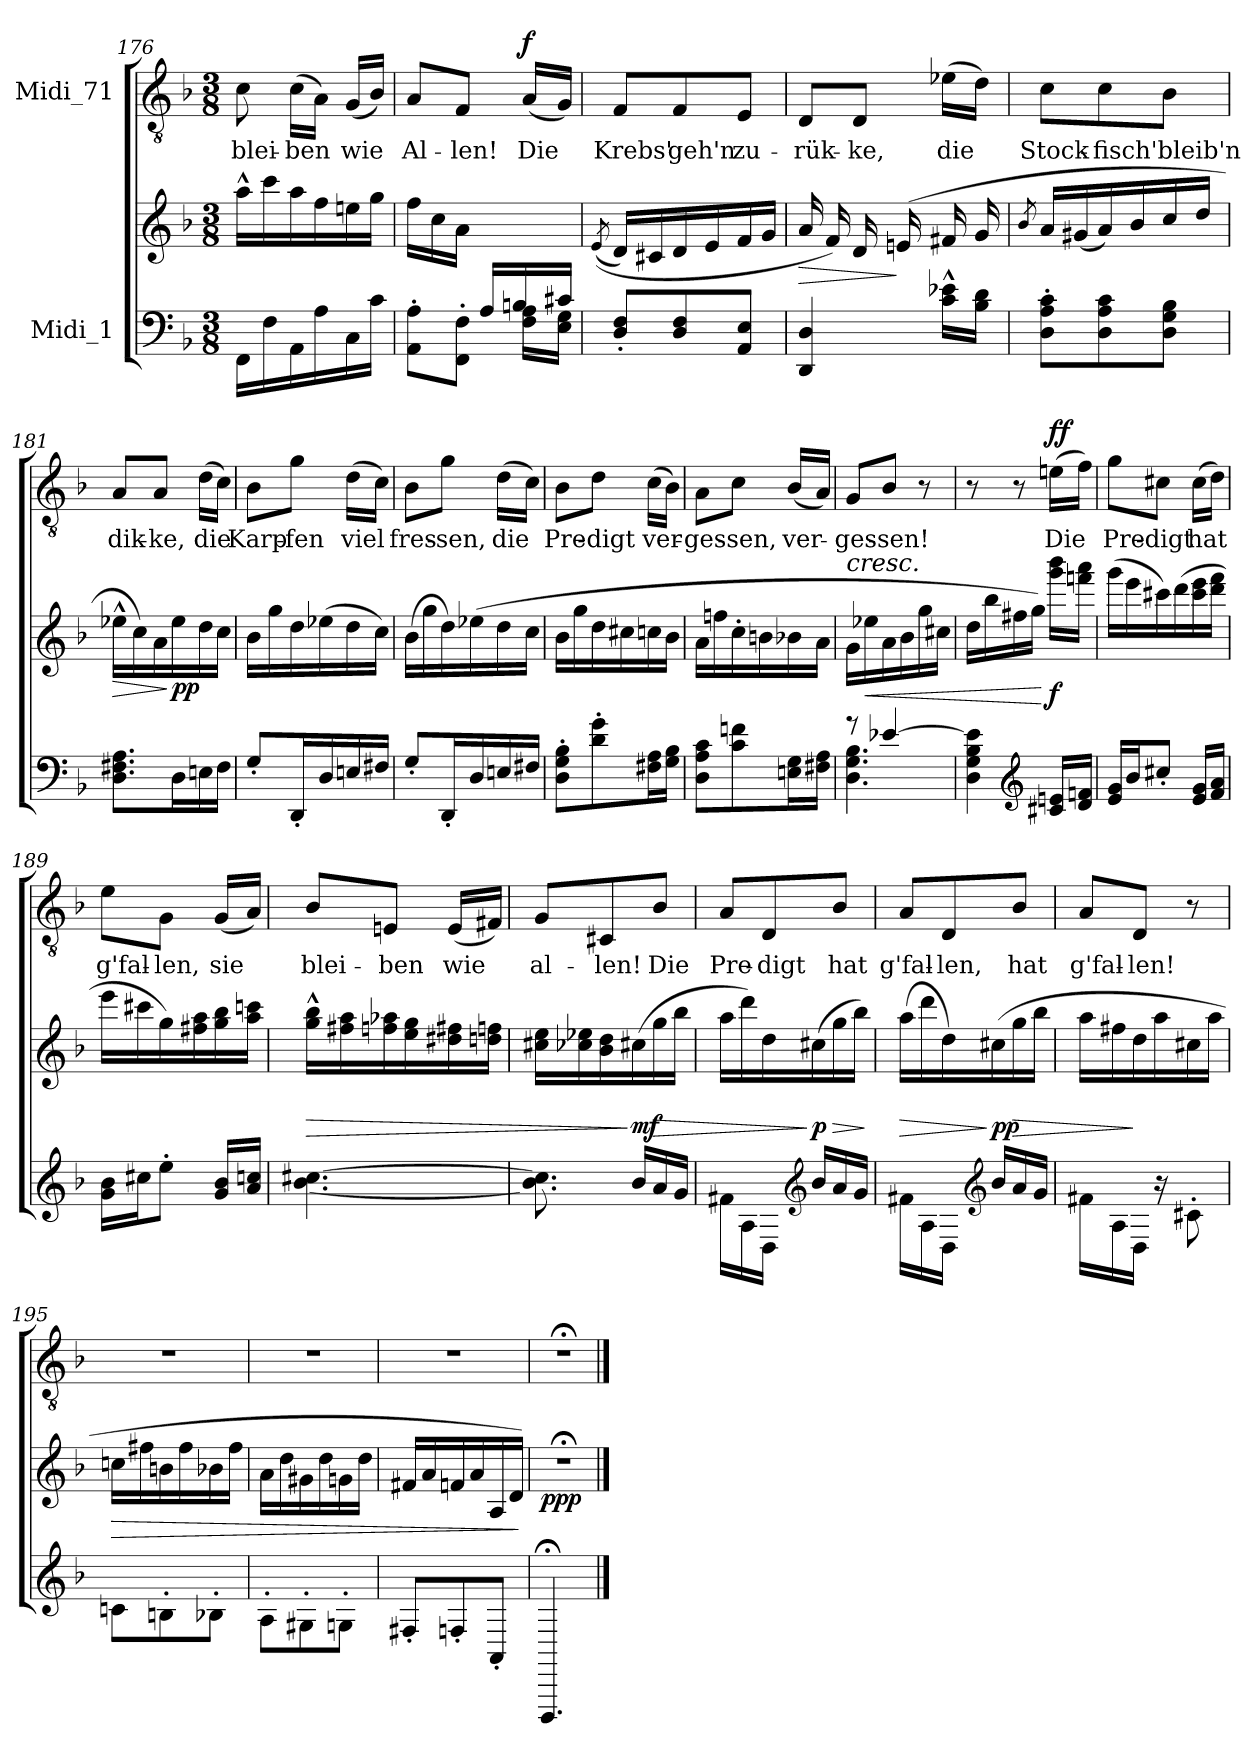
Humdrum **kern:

**kern	**kern	**dynam	**kern	**text	**dynam
*part2	*part2	*part2	*part1	*part1	*part1
*staff3	*staff2	*staff2/3	*staff1	*staff1	*staff1
*I"Midi_1	*	*	*I"Midi_71	*	*
*clefF4	*clefG2	*	*clefGv2	*	*
*k[b-]	*k[b-]	*	*k[b-]	*	*
*F:	*F:	*	*F:	*	*
*M3/8	*M3/8	*	*M3/8	*	*
=176	=176	=176	=176	=176	=176
*^	*	*	*	*	*
!	!	!	!	!	!LO:LY:b	!
16FF\LL	4ryy	16aa^^\LL	.	8c\	blei-	.
16F\	.	16ccc\	.	.	.	.
!	!	!	!	!	!LO:LY:b	!
16AA\	.	16aa\	.	(>16c\LL	-ben	.
16A\	.	16ff\	.	16A\JJ)	.	.
!	!	!	!	!	!LO:LY:b	!
16C\	8ryy	16eeni\	.	(<16G/LL	wie	.
16c\JJ	.	16gg\JJ	.	16B-/JJ)	.	.
=177	=177	=177	=177	=177	=177	=177
!	!	!	!	!	!LO:LY:b	!
8AA\' 8A\'L	8.ryy	16ff\LL	.	8A/L	Al-	.
.	.	16cc\	.	.	.	.
!	!	!	!	!	!LO:LY:b	!
8FF\' 8F\'J	.	16a\JJ	.	8F/J	-len!	.
.	16A/LL	8ryy	.	.	.	.
!	!	!	!	!	!LO:LY:b	!LO:DY:b
16F\ 16A\LL	16Bn/	.	.	(<16A/LL	Die	f
16E\ 16G\JJ	16c#X/JJ	16ryy	.	16G/JJ)	.	.
*v	*v	*	*	*	*	*
!!LO:LB:g=z
=178	=178	=178	=178	=178	=178
.	(<(>8qe/	.	.	.	.
!	!	!	!	!LO:LY:b	!
8D/' 8F/'L	16d/LL)	.	8F/L	Krebs'	.
.	16c#X/	.	.	.	.
!	!	!	!	!LO:LY:b	!
8D/ 8F/	16d/	.	8F/	geh'n	.
.	16e/	.	.	.	.
!	!	!	!	!LO:LY:b	!
8AA/ 8E/J	16f/	.	8E/J	zu-	.
.	16g/JJ	.	.	.	.
=179	=179	=179	=179	=179	=179
!	!	!LO:HP:b	!	!LO:LY:b	!
4DD/ 4D/	16a/	>	8D/L	-rük-	.
.	16f/)	.	.	.	.
!	!	!	!	!LO:LY:b	!
.	16d/	.	8D/J	-ke,	.
.	(>16eni/	]	.	.	.
!	!	!	!	!LO:LY:b	!
16c\^^ 16e-X\^^LL	16f#X/	.	(>16e-X\LL	die	.
16B-\ 16d\JJ	16g/	.	16d\JJ)	.	.
=180	=180	=180	=180	=180	=180
.	8qb-/	.	.	.	.
!	!	!	!	!LO:LY:b	!
8D\' 8A\' 8c\'L	16a/LL	.	8c\L	Stock-	.
.	(<16g#X/	.	.	.	.
!	!	!	!	!LO:LY:b	!
8D\ 8A\ 8c\	16a/)	.	8c\	-fisch'	.
.	16b-/	.	.	.	.
!	!	!	!	!LO:LY:b	!
8D\ 8G\ 8B-\J	16cc/	.	8B-\J	bleib'n	.
.	16dd/JJ	.	.	.	.
=181	=181	=181	=181	=181	=181
!	!	!LO:HP:b	!	!LO:LY:b	!
8.D\ 8.F#X\ 8.A\L	16ee-X^^\LL	>	8A/L	dik-	.
.	16cc\)	.	.	.	.
!	!	!	!	!LO:LY:b	!
.	16a\	.	8A/J	-ke,	.
!	!	!LO:DY:n=1:b	!	!	!
(>16D\L	16ee-\	] pp	.	.	.
!	!	!	!	!LO:LY:b	!
16Eni\	16dd\	.	(>16d\LL	die	.
16F#\JJ	16cc\JJ	.	16c\JJ)	.	.
=182	=182	=182	=182	=182	=182
!	!	!	!	!LO:LY:b	!
8G'/L	16b-\LL	.	8B-\L	Karp-	.
.	16gg\	.	.	.	.
!	!	!	!	!LO:LY:b	!
16DD'/L	16dd\)	.	8g\J	-fen	.
16D/	(>16ee-X\	.	.	.	.
!	!	!	!	!LO:LY:b	!
16Eni/	16dd\	.	(>16d\LL	viel	.
16F#X/JJ	16cc\JJ)	.	16c\JJ)	.	.
!!LO:LB:g=z
=183	=183	=183	=183	=183	=183
*^	*	*	*	*	*
!	!	!	!	!	!LO:LY:b	!
8G'/L	4ryy	(>16b-\LL	.	8B-\L	fres-	.
.	.	16gg\	.	.	.	.
!	!	!	!	!	!LO:LY:b	!
16DD'/L	.	16dd\)	.	8g\J	-sen,	.
16D/	.	(>16ee-X\	.	.	.	.
!	!	!	!	!	!LO:LY:b	!
16Eni/	8ryy	16dd\	.	(>16d\LL	die	.
16F#X/JJ	.	16cc\JJ	.	16c\JJ)	.	.
=184	=184	=184	=184	=184	=184	=184
!	!	!	!	!	!LO:LY:b	!
8D\' 8G\' 8B-\'L	4ryy	16b-\LL	.	8B-\L	Pre-	.
.	.	16gg\	.	.	.	.
!	!	!	!	!	!LO:LY:b	!
8d\' 8g\'	.	16dd\	.	8d\J	-digt	.
.	.	16cc#X\	.	.	.	.
!	!	!	!	!	!LO:LY:b	!
16F#X\ 16A\L	8ryy	16ccn\	.	(>16c\LL	ver-	.
16G\ 16B-\JJ	.	16b-i\JJ	.	16B-\JJ)	.	.
=185	=185	=185	=185	=185	=185	=185
!	!	!	!	!	!LO:LY:b	!
8D\ 8A\ 8c\L	4ryy	16a\LL	.	8A\L	-ges-	.
.	.	16ffni\	.	.	.	.
!	!	!	!	!	!LO:LY:b	!
8c\ 8fni\	.	16cc'\	.	8c\J	-sen,	.
.	.	16bn\	.	.	.	.
!	!	!	!	!	!LO:LY:b	!
16Eni\ 16G\L	8ryy	16b-X\	.	(<16B-/LL	ver-	.
16F#X\ 16A\JJ	.	16a\JJ	.	16A/JJ)	.	.
=186	=186	=186	=186	=186	=186	=186
!	!	!LO:TX:a:i:t=cresc.	!	!	!	!
!	!	!	!	!	!LO:LY:b	!
8r	4.D\ 4.G\ 4.B-\	16g\LL	.	8G/L	-ges-	.
!	!	!	!LO:HP:b	!	!	!
.	.	16ee-X\	<	.	.	.
!	!	!	!	!	!LO:LY:b	!
[4e-X/	.	16a\	.	8B-/J	-sen!	.
.	.	16b-\	.	.	.	.
.	.	16gg\	.	8r	.	.
.	.	16cc#X\JJ	.	.	.	.
=187	=187	=187	=187	=187	=187	=187
4D\ 4G\ 4B-\ 4e-\]	4ryy	16dd\LL	.	8r	.	.
.	.	16bb-\	.	.	.	.
.	.	16ff#X\	.	8r	.	.
.	.	16gg\JJ)	.	.	.	.
*clefG2	*	*	*	*	*	*
!	!	!	!LO:DY:n=1:b	!	!LO:LY:b	!LO:DY:b
16c#X/ 16en/LL	8ryy	16ggg\ 16bbb-\LL	[ f	(>16eni\LL	Die	ff
16d/ 16fni/JJ	.	16fffni\ 16aaa\JJ	.	16f\JJ)	.	.
*v	*v	*	*	*	*	*
!!LO:LB:g=z
=188	=188	=188	=188	=188	=188
!	!	!	!	!LO:LY:b	!
16e/ 16g/LL	(>16ggg\LL	.	8g\L	Pre-	.
16b-/J	16eee\	.	.	.	.
!	!	!	!	!LO:LY:b	!
8cc#X'/J	16ccc#X\)	.	8c#X\J	-digt	.
.	(>16ddd\	.	.	.	.
!	!	!	!	!LO:LY:b	!
16e/ 16g/LL	16ccc#\ 16eee\	.	(>16c#\LL	hat	.
16f/ 16a/JJ	16ddd\ 16fff\JJ	.	16d\JJ)	.	.
=189	=189	=189	=189	=189	=189
!	!	!	!	!LO:LY:b	!
16g\ 16b-\LL	16eee\LL	.	8e\L	g'fal-	.
16cc#X\J	16ccc#X\	.	.	.	.
!	!	!	!	!LO:LY:b	!
8ee'\J	16gg\)	.	8G\J	-len,	.
.	(16ff#X\ 16aa\	.	.	.	.
!	!	!	!	!LO:LY:b	!
16g/ 16b-/LL	16gg\ 16bb-\	.	(<16G/LL	sie	.
16a/ 16ccn/JJ	16aa\ 16cccn\JJ	.	16A/JJ)	.	.
=190	=190	=190	=190	=190	=190
!	!	!LO:HP:b	!	!LO:LY:b	!
[4.b-i\ [4.cc#X\	16gg\^^ 16bb-\^^LL	>	8B-/L	blei-	.
.	16ff#X\ 16aa\	.	.	.	.
!	!	!	!	!LO:LY:b	!
.	16ffn\ 16aa-X\	.	8Eni/J	-ben	.
.	16ee\ 16gg\	.	.	.	.
!	!	!	!	!LO:LY:b	!
.	16dd#X\ 16ff#X\	.	(<16E/LL	wie	.
.	16ddn\ 16ffn\JJ	.	16F#X/JJ)	.	.
=191	=191	=191	=191	=191	=191
!	!	!	!	!LO:LY:b	!
8.b-\] 8.cc#\]	16cc#X\ 16ee\LL	.	8G/L	al-	.
.	16cc-X\ 16ee-X\	.	.	.	.
!	!	!	!	!LO:LY:b	!
.	16b-\ 16dd\	.	8C#X/	-len!	.
!	!	!LO:DY:n=1:b	!	!	!
16b-/LL	(>16cc#X\	] mf	.	.	.
!	!	!LO:HP:b	!	!LO:LY:b	!
16a/	16gg\	>	8B-/J	Die	.
16g/JJ	16bb-\JJ	.	.	.	.
=192	=192	=192	=192	=192	=192
!	!	!	!	!LO:LY:b	!
16f#X\LL	16aa\LL	.	8A/L	Pre-	.
16A\	16ddd\)	.	.	.	.
!	!	!	!	!LO:LY:b	!
16D\JJ	16dd\	.	8D/	-digt	.
*clefG2	*	*	*	*	*
!	!	!LO:DY:n=1:b	!	!	!
16b-/LL	(>16cc#X\	] p	.	.	.
!	!	!LO:HP:b	!	!LO:LY:b	!
16a/	16gg\	>	8B-/J	hat	.
16g/JJ	16bb-\JJ)	.	.	.	.
.	.	]	.	.	.
!!LO:PB:g=z
=193	=193	=193	=193	=193	=193
!	!	!LO:HP:b	!	!LO:LY:b	!
16f#X\LL	(>16aa\LL	>	8A/L	g'fal-	.
16A\	16ddd\	.	.	.	.
!	!	!	!	!LO:LY:b	!
16D\JJ	16dd\)	.	8D/	-len,	.
*clefG2	*	*	*	*	*
!	!	!LO:DY:n=1:b	!	!	!
16b-/LL	(>16cc#X\	] pp	.	.	.
!	!	!LO:HP:b	!	!LO:LY:b	!
16a/	16gg\	>	8B-/J	hat	.
16g/JJ	16bb-\JJ	.	.	.	.
=194	=194	=194	=194	=194	=194
!	!	!	!	!LO:LY:b	!
16f#X\LL	16aa\LL	.	8A/L	g'fal-	.
16A\	16ff#X\	.	.	.	.
!	!	!	!	!LO:LY:b	!
16D\JJ	16dd\	]	8D/J	-len!	.
16r	16aa\	.	.	.	.
8c#X'\	16cc#X\	.	8r	.	.
.	16aa\JJ	.	.	.	.
=195	=195	=195	=195	=195	=195
!	!	!LO:HP:b	!	!	!
8cni\L	16ccni\LL	>	4.r	.	.
.	16ff#X\	.	.	.	.
8Bn'\	16bn\	.	.	.	.
.	16ff#\	.	.	.	.
8B-X'\J	16b-X\	.	.	.	.
.	16ff#\JJ	.	.	.	.
=196	=196	=196	=196	=196	=196
8A'\L	16a\LL	.	4.r	.	.
.	16dd\	.	.	.	.
8G#X'\	16g#X\	.	.	.	.
.	16dd\	.	.	.	.
8Gn'\J	16gn\	.	.	.	.
.	16dd\JJ	.	.	.	.
=197	=197	=197	=197	=197	=197
8F#X'/L	16f#X/LL	.	4.r	.	.
.	16a/	.	.	.	.
8Fn'/	16fn/	.	.	.	.
.	16a/	.	.	.	.
8AA'/J	16A/	.	.	.	.
.	16d/JJ)	.	.	.	.
.	.	]	.	.	.
=198	=198	=198	=198	=198	=198
!	!	!LO:DY:b	!	!	!
4.DDD;</	4.r;<	ppp	4.r;<	.	.
==	==	==	==	==	==
*-	*-	*-	*-	*-	*-
